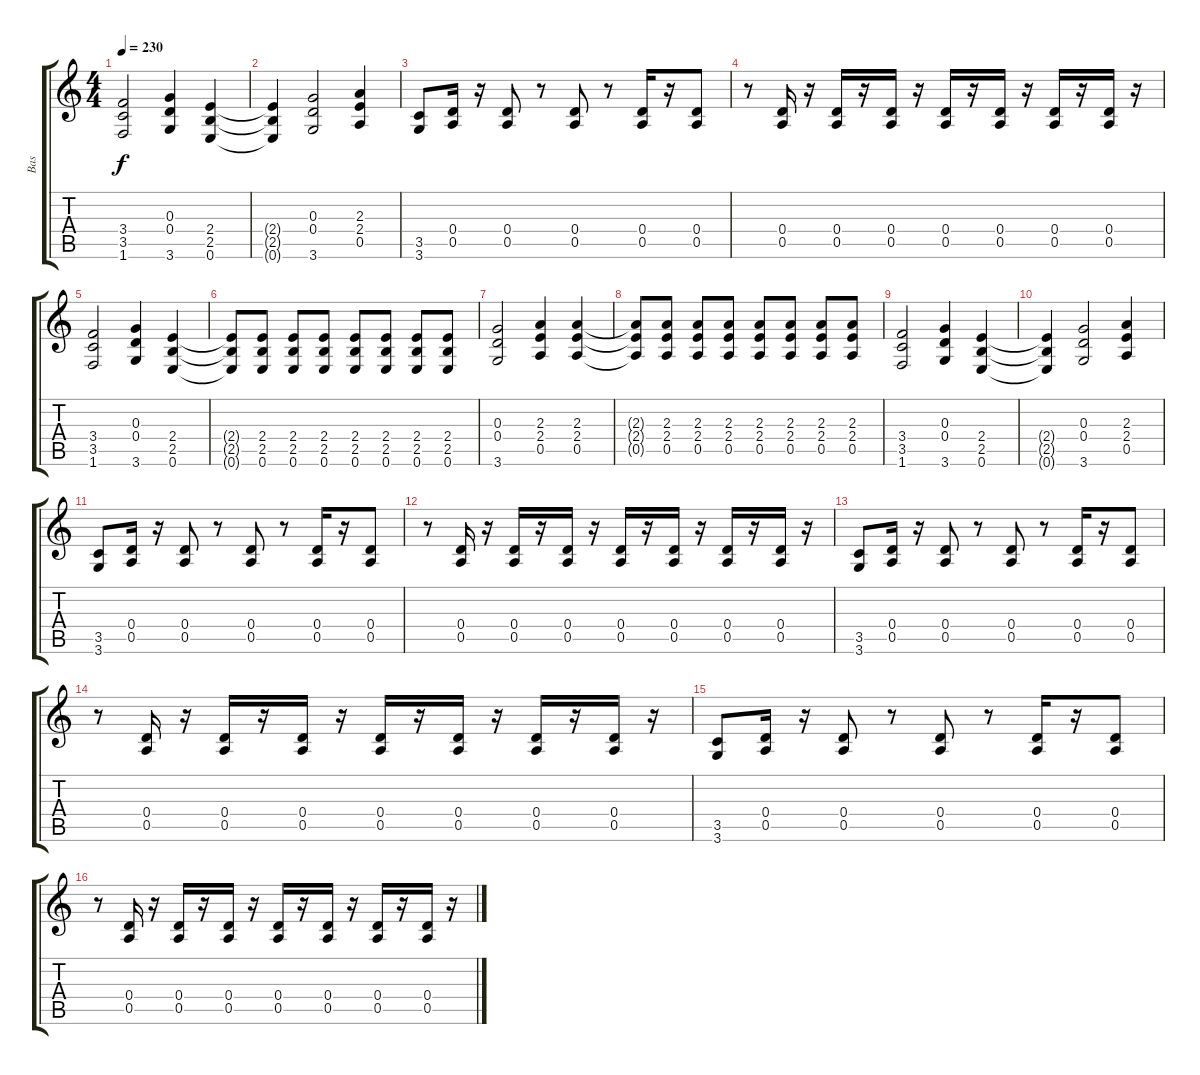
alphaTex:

\track ("Bas" "Bas") {instrument electricbasspick}
\staff {score tabs}
\tuning (E4 B3 G3 D3 A2 E2) {hide}
\ts (4 4)
\tempo 230
\clef g2
\ks c
(3.4 3.5 1.6).2{dy f} (0.3 0.4 3.6).4 (2.4 2.5 0.6).4 |
(2.4{t} 2.5{t} 0.6{t}).4 (0.3 0.4 3.6).2 (2.3 2.4 0.5).4 |
(3.5 3.6).8 (0.4 0.5).16 r.16 (0.4 0.5).8 r.8 (0.4 0.5).8 r.8 (0.4 0.5).16 r.16 (0.4 0.5).8 |
r.8 (0.4 0.5).16 r.16 (0.4 0.5).16 r.16 (0.4 0.5).16 r.16 (0.4 0.5).16 r.16 (0.4 0.5).16 r.16 (0.4 0.5).16 r.16 (0.4 0.5).16 r.16 |
(3.4 3.5 1.6).2 (0.3 0.4 3.6).4 (2.4 2.5 0.6).4 |
(2.4{t} 2.5{t} 0.6{t}).8 (2.4 2.5 0.6).8 (2.4 2.5 0.6).8 (2.4 2.5 0.6).8 (2.4 2.5 0.6).8 (2.4 2.5 0.6).8 (2.4 2.5 0.6).8 (2.4 2.5 0.6).8 |
(0.3 0.4 3.6).2 (2.3 2.4 0.5).4 (2.3 2.4 0.5).4 |
(2.3{t} 2.4{t} 0.5{t}).8 (2.3 2.4 0.5).8 (2.3 2.4 0.5).8 (2.3 2.4 0.5).8 (2.3 2.4 0.5).8 (2.3 2.4 0.5).8 (2.3 2.4 0.5).8 (2.3 2.4 0.5).8 |
(3.4 3.5 1.6).2 (0.3 0.4 3.6).4 (2.4 2.5 0.6).4 |
(2.4{t} 2.5{t} 0.6{t}).4 (0.3 0.4 3.6).2 (2.3 2.4 0.5).4 |
(3.5 3.6).8 (0.4 0.5).16 r.16 (0.4 0.5).8 r.8 (0.4 0.5).8 r.8 (0.4 0.5).16 r.16 (0.4 0.5).8 |
r.8 (0.4 0.5).16 r.16 (0.4 0.5).16 r.16 (0.4 0.5).16 r.16 (0.4 0.5).16 r.16 (0.4 0.5).16 r.16 (0.4 0.5).16 r.16 (0.4 0.5).16 r.16 |
(3.5 3.6).8 (0.4 0.5).16 r.16 (0.4 0.5).8 r.8 (0.4 0.5).8 r.8 (0.4 0.5).16 r.16 (0.4 0.5).8 |
r.8 (0.4 0.5).16 r.16 (0.4 0.5).16 r.16 (0.4 0.5).16 r.16 (0.4 0.5).16 r.16 (0.4 0.5).16 r.16 (0.4 0.5).16 r.16 (0.4 0.5).16 r.16 |
(3.5 3.6).8 (0.4 0.5).16 r.16 (0.4 0.5).8 r.8 (0.4 0.5).8 r.8 (0.4 0.5).16 r.16 (0.4 0.5).8 |
r.8 (0.4 0.5).16 r.16 (0.4 0.5).16 r.16 (0.4 0.5).16 r.16 (0.4 0.5).16 r.16 (0.4 0.5).16 r.16 (0.4 0.5).16 r.16 (0.4 0.5).16 r.16
